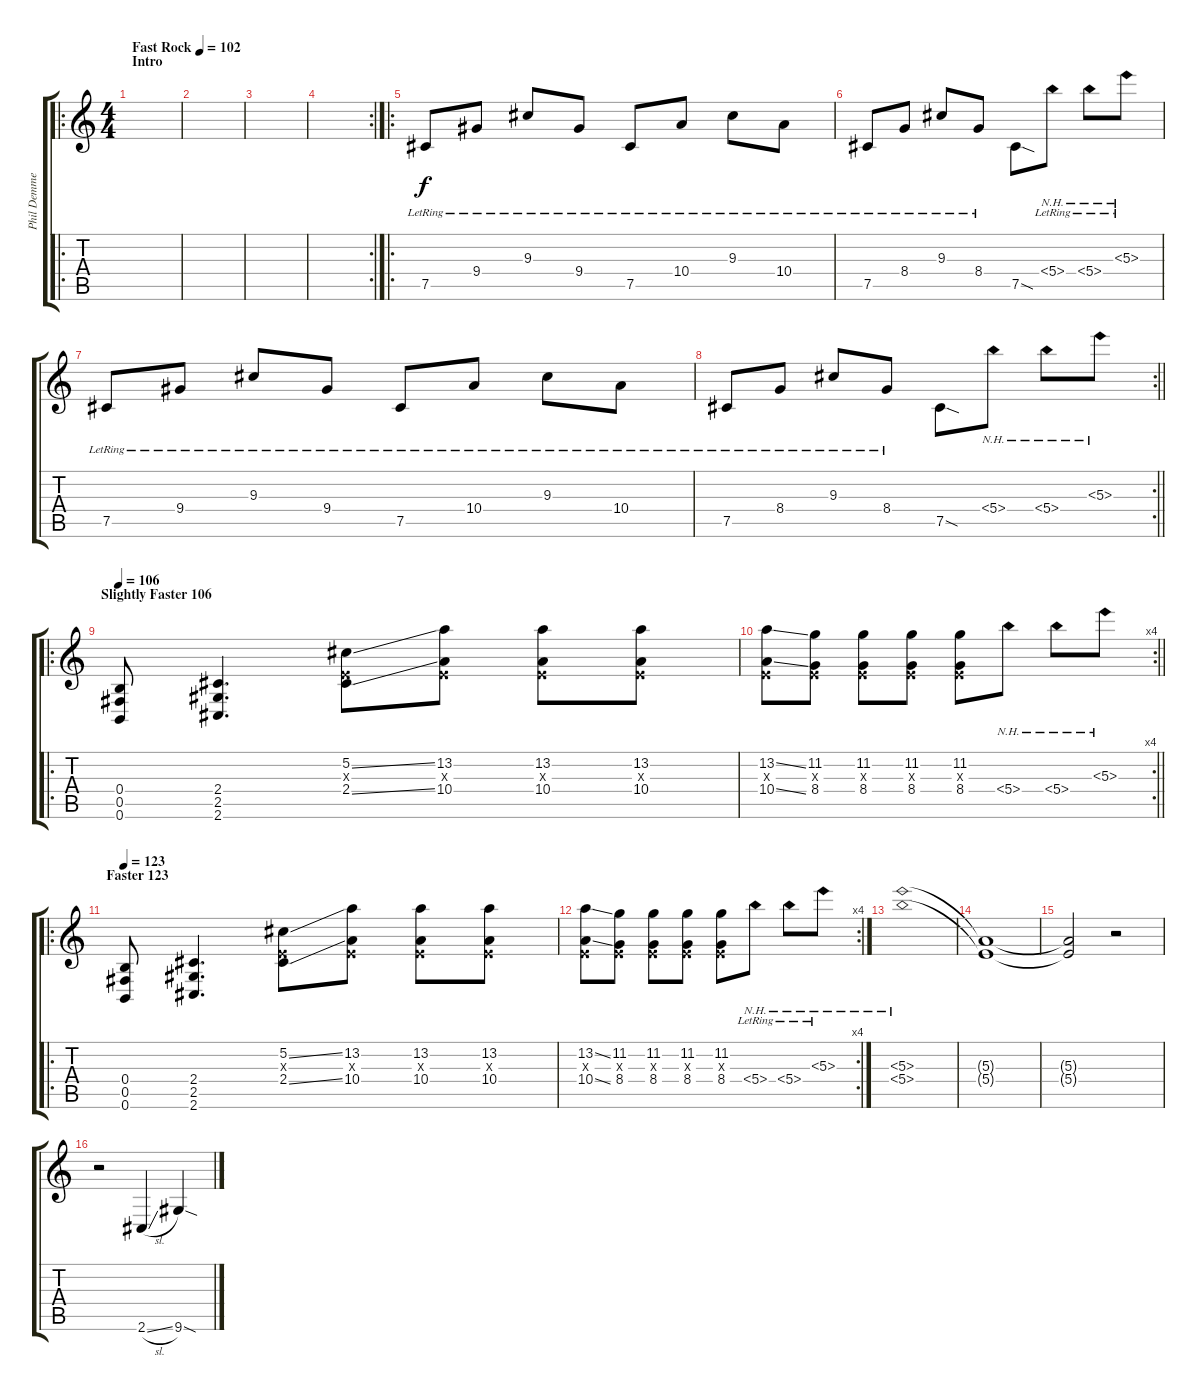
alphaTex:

\track ("Phil Demmel" "Phil Demme") {instrument overdrivenguitar}
\staff {score tabs}
\tuning (Db4 Ab3 E3 B2 Gb2 B1) {hide}
\ro
\ts (4 4)
\section ("" "Intro")
\tempo (102 "Fast Rock")
\clef g2
\ks c
|
|
|
\rc 2
|
\ro
7.5{lr}.8 9.4{lr}.8 9.3{lr}.8 9.4{lr}.8 7.5{lr}.8 10.4{lr}.8 9.3{lr}.8 10.4{lr}.8 |
7.5{lr}.8 8.4{lr}.8 9.3{lr}.8 8.4{lr}.8 7.5{sod}.8 5.4{nh lr}.8 5.4{nh lr}.8 5.3{nh lr}.8 |
7.5{lr}.8 9.4{lr}.8 9.3{lr}.8 9.4{lr}.8 7.5{lr}.8 10.4{lr}.8 9.3{lr}.8 10.4{lr}.8 |
\rc 2
\barLineRight lightlight
7.5{lr}.8 8.4{lr}.8 9.3{lr}.8 8.4{lr}.8 7.5{sod}.8 5.4{nh}.8 5.4{nh}.8 5.3{nh}.8 |
\ro
\section ("" "Slightly Faster 106")
\tempo 106
(0.4 0.5 0.6).8{instrument overdrivenguitar} (2.4 2.5 2.6).4{d} (5.2{ss} 0.3{x} 2.4{ss}).8 (13.2 0.3{x} 10.4).8 (13.2 0.3{x} 10.4).8 (13.2 0.3{x} 10.4).8 |
\rc 4
\barLineRight lightlight
(13.2{ss} 0.3{x} 10.4{ss}).8 (11.2 0.3{x} 8.4).8 (11.2 0.3{x} 8.4).8 (11.2 0.3{x} 8.4).8 (11.2 0.3{x} 8.4).8 5.4{nh}.8 5.4{nh}.8 5.3{nh}.8 |
\ro
\section ("" "Faster 123")
\tempo 123
(0.4 0.5 0.6).8 (2.4 2.5 2.6).4{d} (5.2{ss} 0.3{x} 2.4{ss}).8 (13.2 0.3{x} 10.4).8 (13.2 0.3{x} 10.4).8 (13.2 0.3{x} 10.4).8 |
\rc 4
(13.2{ss} 0.3{x} 10.4{ss}).8 (11.2 0.3{x} 8.4).8 (11.2 0.3{x} 8.4).8 (11.2 0.3{x} 8.4).8 (11.2 0.3{x} 8.4).8 5.4{nh lr}.8 5.4{nh lr}.8 5.3{nh lr}.8 |
(5.3{nh} 5.4{nh}).1 |
(5.3{t} 5.4{t}).1 |
(5.3{t} 5.4{t}).2 r.2 |
r.2 2.6{sl}.4 9.6{sod}.4
